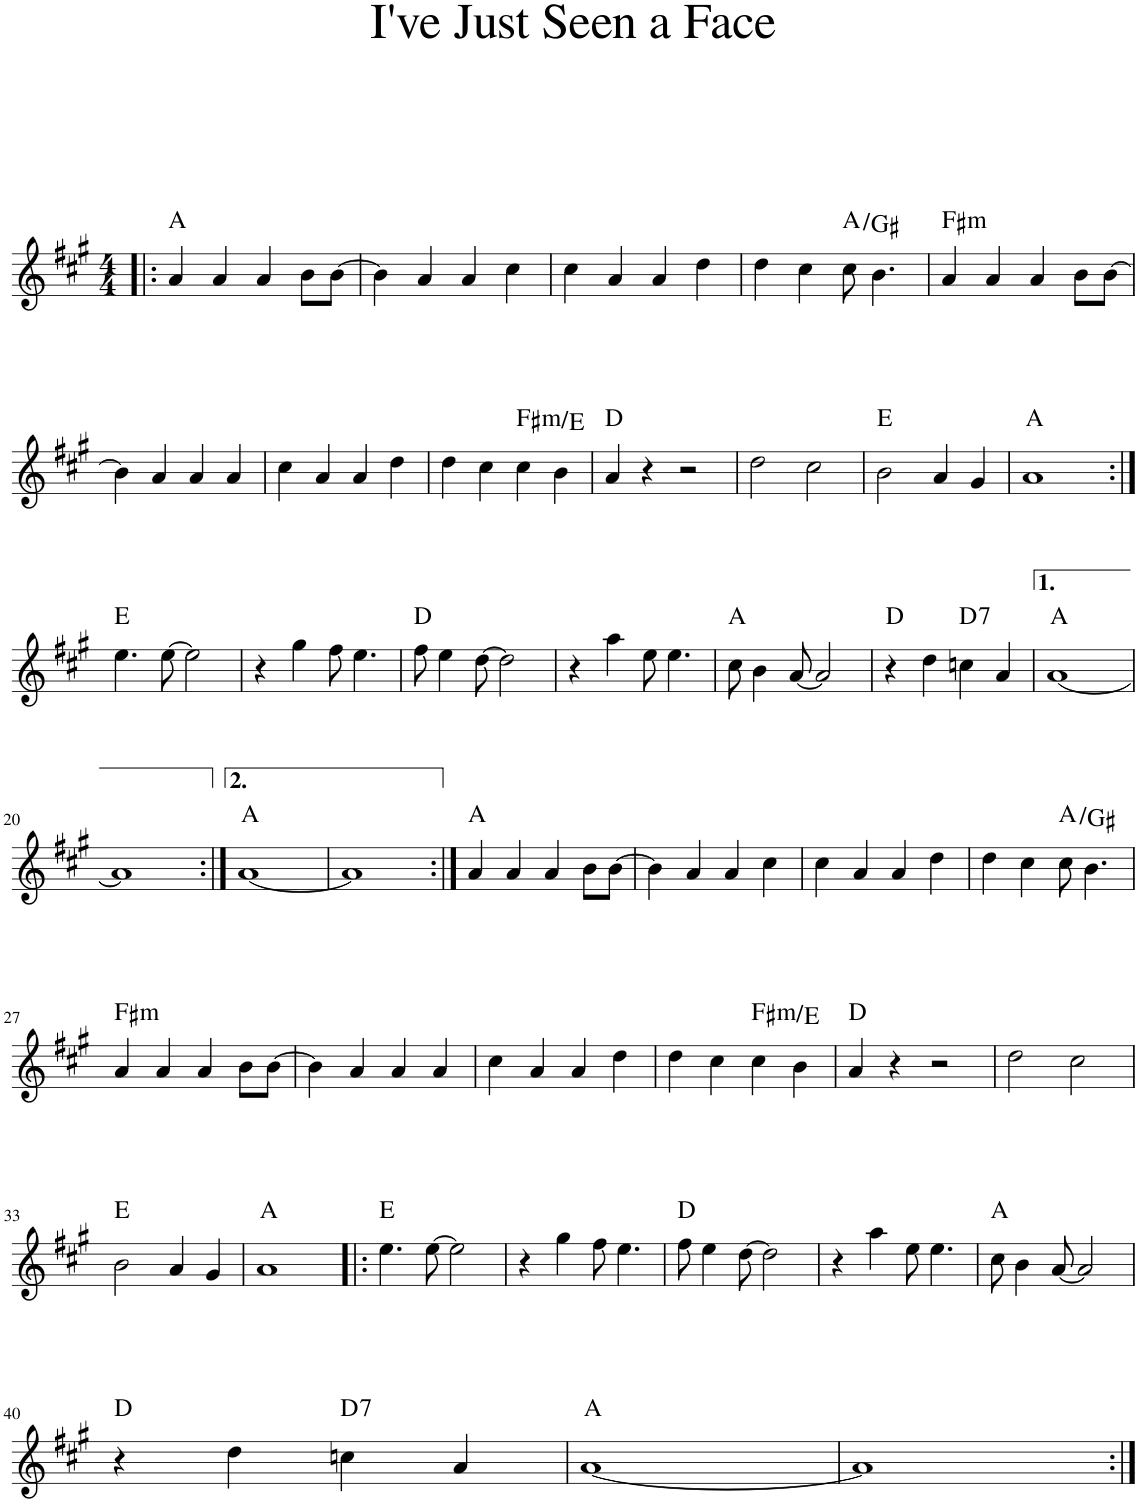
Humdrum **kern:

**kern	**harte
*part1	*part1
*staff1	*
*I"Piano	*
*I'Pno.	*
*clefG2	*
*k[f#c#g#]	*
*M4/4	*
=1!|:	=1!|:
4a/	A:maj
4a/	.
4a/	.
8b\L	.
[8b\J	.
=2	=2
4b\]	.
4a/	.
4a/	.
4cc#\	.
=3	=3
4cc#\	.
4a/	.
4a/	.
4dd\	.
=4	=4
4dd\	.
4cc#\	.
8cc#\	A:maj/7
4.b\	.
=5	=5
!	!LO:H:kt=m
4a/	F#:min
4a/	.
4a/	.
8b\L	.
[8b\J	.
!!LO:LB:g=z
=6	=6
4b\]	.
4a/	.
4a/	.
4a/	.
=7	=7
4cc#\	.
4a/	.
4a/	.
4dd\	.
=8	=8
4dd\	.
4cc#\	.
!	!LO:H:kt=m
4cc#\	F#:min/b7
4b\	.
=9	=9
4a/	D:maj
4r	.
2r	.
=10	=10
2dd\	.
2cc#\	.
=11	=11
2b\	E:maj
4a/	.
4g#/	.
=12	=12
1a	A:maj
!!LO:LB:g=z
=13:|!	=13:|!
4.ee\	E:maj
[8ee\	.
2ee\]	.
=14	=14
4r	.
4gg#\	.
8ff#\	.
4.ee\	.
=15	=15
8ff#\	D:maj
4ee\	.
[8dd\	.
2dd\]	.
=16	=16
4r	.
4aa\	.
8ee\	.
4.ee\	.
=17	=17
8cc#\	A:maj
4b\	.
[8a/	.
2a/]	.
=18	=18
4r	D:maj
4dd\	.
!	!LO:H:kt=7
4ccn\	D:7
4a/	.
=19	=19
[1a	A:maj
!!LO:LB:g=z
=20	=20
1a]	.
=21:|!	=21:|!
[1a	A:maj
=22	=22
1a]	.
=23:|!	=23:|!
4a/	A:maj
4a/	.
4a/	.
8b\L	.
[8b\J	.
=24	=24
4b\]	.
4a/	.
4a/	.
4cc#\	.
=25	=25
4cc#\	.
4a/	.
4a/	.
4dd\	.
=26	=26
4dd\	.
4cc#\	.
8cc#\	A:maj/7
4.b\	.
!!LO:LB:g=z
=27	=27
!	!LO:H:kt=m
4a/	F#:min
4a/	.
4a/	.
8b\L	.
[8b\J	.
=28	=28
4b\]	.
4a/	.
4a/	.
4a/	.
=29	=29
4cc#\	.
4a/	.
4a/	.
4dd\	.
=30	=30
4dd\	.
4cc#\	.
!	!LO:H:kt=m
4cc#\	F#:min/b7
4b\	.
=31	=31
4a/	D:maj
4r	.
2r	.
=32	=32
2dd\	.
2cc#\	.
!!LO:LB:g=z
=33	=33
2b\	E:maj
4a/	.
4g#/	.
=34	=34
1a	A:maj
=35!|:	=35!|:
4.ee\	E:maj
[8ee\	.
2ee\]	.
=36	=36
4r	.
4gg#\	.
8ff#\	.
4.ee\	.
=37	=37
8ff#\	D:maj
4ee\	.
[8dd\	.
2dd\]	.
=38	=38
4r	.
4aa\	.
8ee\	.
4.ee\	.
=39	=39
8cc#\	A:maj
4b\	.
[8a/	.
2a/]	.
!!LO:LB:g=z
=40	=40
4r	D:maj
4dd\	.
!	!LO:H:kt=7
4ccn\	D:7
4a/	.
=41	=41
[1a	A:maj
=42	=42
1a]	.
=:|!	=:|!
*-	*-
